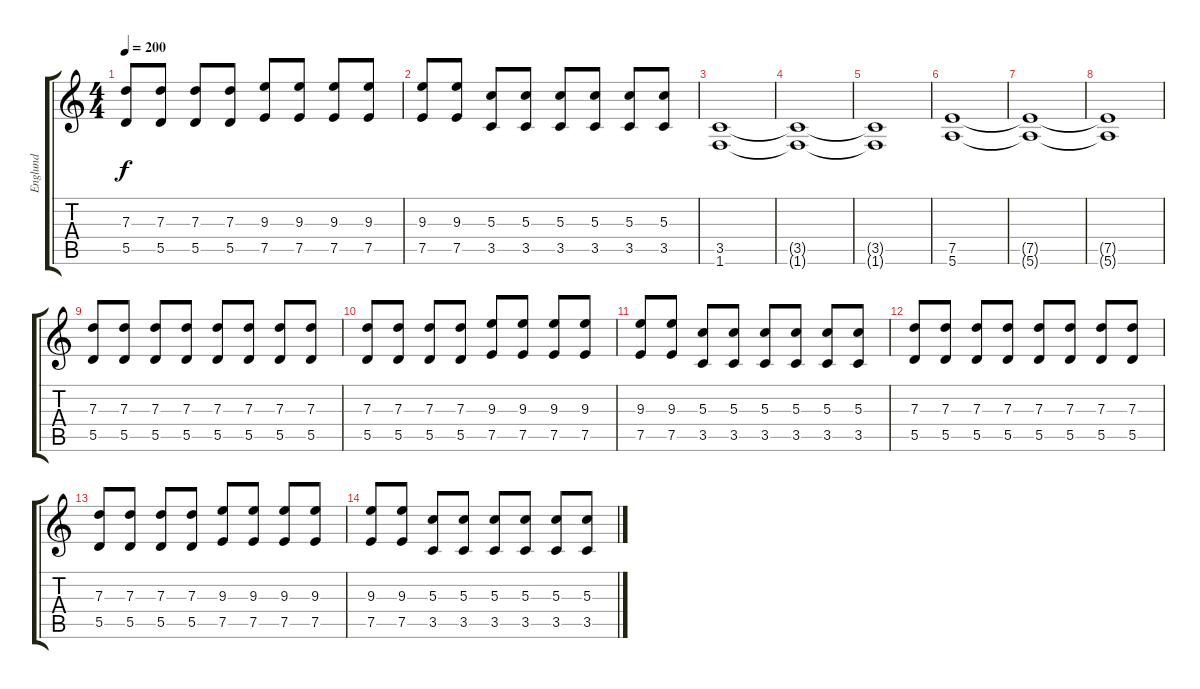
\track ("Englund" "Englund") {instrument distortionguitar}
\staff {score tabs}
\tuning (E4 B3 G3 D3 A2 E2) {hide}
\ts (4 4)
\tempo 200
\clef g2
\ks c
(7.3 5.5).8{dy f} (7.3 5.5).8 (7.3 5.5).8 (7.3 5.5).8 (9.3 7.5).8 (9.3 7.5).8 (9.3 7.5).8 (9.3 7.5).8 |
(9.3 7.5).8 (9.3 7.5).8 (5.3 3.5).8 (5.3 3.5).8 (5.3 3.5).8 (5.3 3.5).8 (5.3 3.5).8 (5.3 3.5).8 |
(3.5 1.6).1 |
(3.5{t} 1.6{t}).1 |
(3.5{t} 1.6{t}).1 |
(7.5 5.6).1 |
(7.5{t} 5.6{t}).1 |
(7.5{t} 5.6{t}).1 |
(7.3 5.5).8 (7.3 5.5).8 (7.3 5.5).8 (7.3 5.5).8 (7.3 5.5).8 (7.3 5.5).8 (7.3 5.5).8 (7.3 5.5).8 |
(7.3 5.5).8 (7.3 5.5).8 (7.3 5.5).8 (7.3 5.5).8 (9.3 7.5).8 (9.3 7.5).8 (9.3 7.5).8 (9.3 7.5).8 |
(9.3 7.5).8 (9.3 7.5).8 (5.3 3.5).8 (5.3 3.5).8 (5.3 3.5).8 (5.3 3.5).8 (5.3 3.5).8 (5.3 3.5).8 |
(7.3 5.5).8 (7.3 5.5).8 (7.3 5.5).8 (7.3 5.5).8 (7.3 5.5).8 (7.3 5.5).8 (7.3 5.5).8 (7.3 5.5).8 |
(7.3 5.5).8 (7.3 5.5).8 (7.3 5.5).8 (7.3 5.5).8 (9.3 7.5).8 (9.3 7.5).8 (9.3 7.5).8 (9.3 7.5).8 |
(9.3 7.5).8 (9.3 7.5).8 (5.3 3.5).8 (5.3 3.5).8 (5.3 3.5).8 (5.3 3.5).8 (5.3 3.5).8 (5.3 3.5).8
